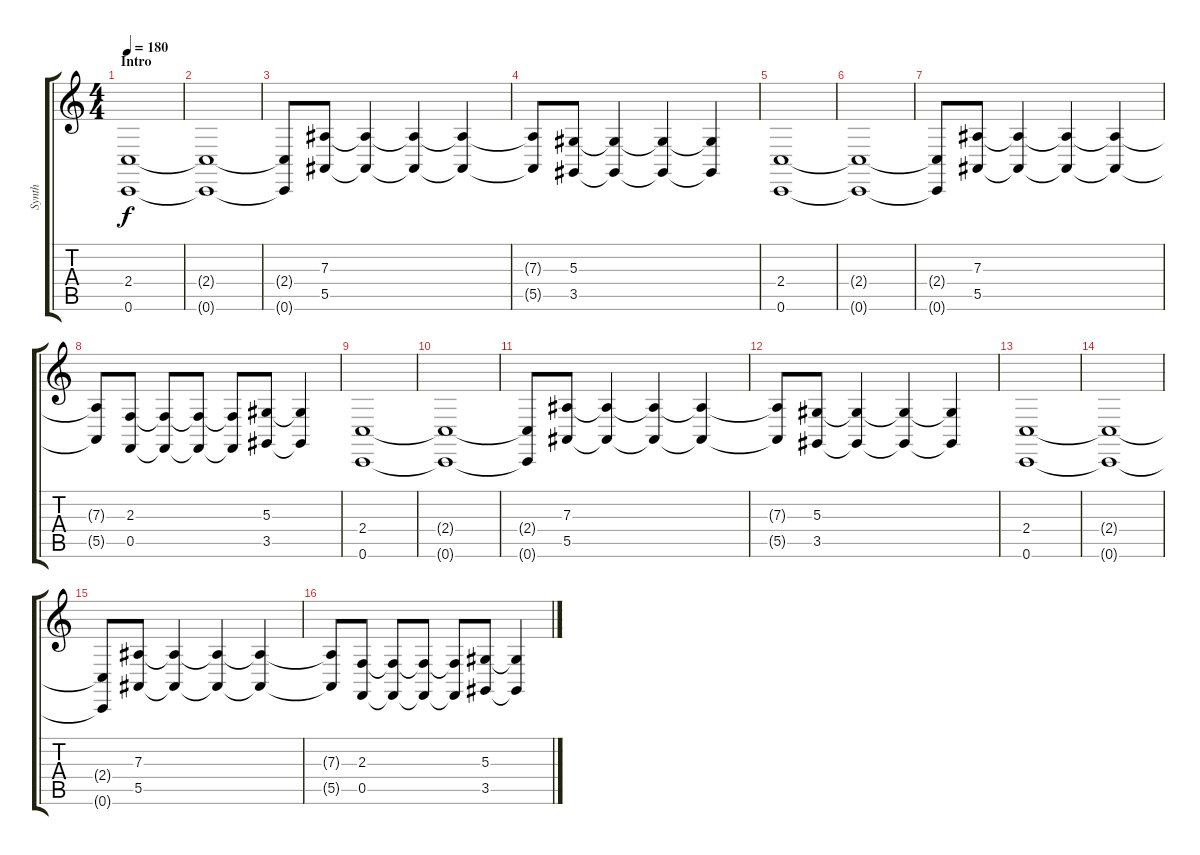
\track ("Synth" "Synth") {instrument pad2warm}
\staff {score tabs}
\tuning (C4 G3 Eb3 Bb2 F2 C2) {hide}
\ts (4 4)
\section ("" "Intro")
\tempo 180
\clef g2
\ks c
(2.4 0.6).1{dy f instrument pad2warm} |
(2.4{t} 0.6{t}).1 |
(2.4{t} 0.6{t}).8 (7.3 5.5).8 (7.3{t} 5.5{t}).4 (7.3{t} 5.5{t}).4 (7.3{t} 5.5{t}).4 |
(7.3{t} 5.5{t}).8 (5.3 3.5).8 (5.3{t} 3.5{t}).4 (5.3{t} 3.5{t}).4 (5.3{t} 3.5{t}).4 |
(2.4 0.6).1 |
(2.4{t} 0.6{t}).1 |
(2.4{t} 0.6{t}).8 (7.3 5.5).8 (7.3{t} 5.5{t}).4 (7.3{t} 5.5{t}).4 (7.3{t} 5.5{t}).4 |
(7.3{t} 5.5{t}).8 (2.3 0.5).8 (2.3{t} 0.5{t}).8 (2.3{t} 0.5{t}).8 (2.3{t} 0.5{t}).8 (5.3 3.5).8 (5.3{t} 3.5{t}).4 |
(2.4 0.6).1 |
(2.4{t} 0.6{t}).1 |
(2.4{t} 0.6{t}).8 (7.3 5.5).8 (7.3{t} 5.5{t}).4 (7.3{t} 5.5{t}).4 (7.3{t} 5.5{t}).4 |
(7.3{t} 5.5{t}).8 (5.3 3.5).8 (5.3{t} 3.5{t}).4 (5.3{t} 3.5{t}).4 (5.3{t} 3.5{t}).4 |
(2.4 0.6).1 |
(2.4{t} 0.6{t}).1 |
(2.4{t} 0.6{t}).8 (7.3 5.5).8 (7.3{t} 5.5{t}).4 (7.3{t} 5.5{t}).4 (7.3{t} 5.5{t}).4 |
(7.3{t} 5.5{t}).8 (2.3 0.5).8 (2.3{t} 0.5{t}).8 (2.3{t} 0.5{t}).8 (2.3{t} 0.5{t}).8 (5.3 3.5).8 (5.3{t} 3.5{t}).4
